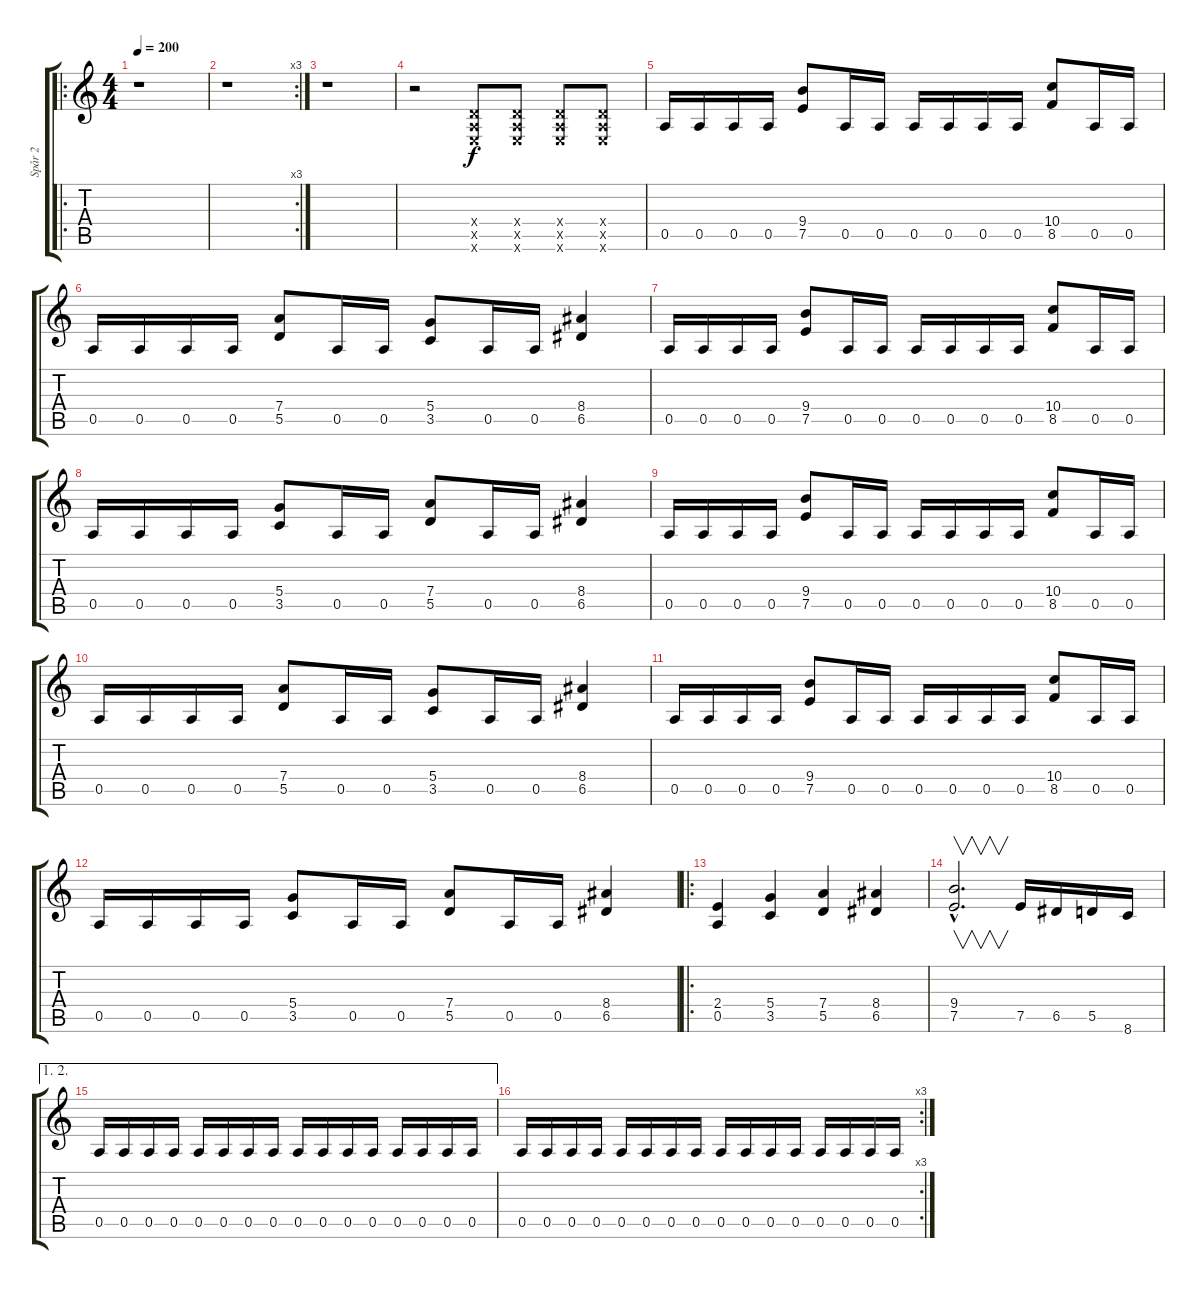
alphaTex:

\track ("Spår 2" "Spår 2") {instrument distortionguitar}
\staff {score tabs}
\tuning (E4 B3 G3 D3 A2 E2) {hide}
\ro
\ts (4 4)
\tempo 200
\clef g2
\ks c
r.1{dy f instrument distortionguitar} |
\rc 3
r.1 |
r.1 |
r.2 (0.4{x} 0.5{x} 0.6{x}).8 (0.4{x} 0.5{x} 0.6{x}).8 (0.4{x} 0.5{x} 0.6{x}).8 (0.4{x} 0.5{x} 0.6{x}).8 |
0.5.16 0.5.16 0.5.16 0.5.16 (9.4 7.5).8 0.5.16 0.5.16 0.5.16 0.5.16 0.5.16 0.5.16 (10.4 8.5).8 0.5.16 0.5.16 |
0.5.16 0.5.16 0.5.16 0.5.16 (7.4 5.5).8 0.5.16 0.5.16 (5.4 3.5).8 0.5.16 0.5.16 (8.4 6.5).4 |
0.5.16 0.5.16 0.5.16 0.5.16 (9.4 7.5).8 0.5.16 0.5.16 0.5.16 0.5.16 0.5.16 0.5.16 (10.4 8.5).8 0.5.16 0.5.16 |
0.5.16 0.5.16 0.5.16 0.5.16 (5.4 3.5).8 0.5.16 0.5.16 (7.4 5.5).8 0.5.16 0.5.16 (8.4 6.5).4 |
0.5.16 0.5.16 0.5.16 0.5.16 (9.4 7.5).8 0.5.16 0.5.16 0.5.16 0.5.16 0.5.16 0.5.16 (10.4 8.5).8 0.5.16 0.5.16 |
0.5.16 0.5.16 0.5.16 0.5.16 (7.4 5.5).8 0.5.16 0.5.16 (5.4 3.5).8 0.5.16 0.5.16 (8.4 6.5).4 |
0.5.16 0.5.16 0.5.16 0.5.16 (9.4 7.5).8 0.5.16 0.5.16 0.5.16 0.5.16 0.5.16 0.5.16 (10.4 8.5).8 0.5.16 0.5.16 |
0.5.16 0.5.16 0.5.16 0.5.16 (5.4 3.5).8 0.5.16 0.5.16 (7.4 5.5).8 0.5.16 0.5.16 (8.4 6.5).4 |
\ro
(2.4 0.5).4{volume 13} (5.4 3.5).4 (7.4 5.5).4 (8.4 6.5).4 |
(9.4{hac} 7.5{hac}).2{v d volume 16} 7.5.16 6.5.16 5.5.16 8.6.16 |
\ae (1 2)
0.5.16 0.5.16 0.5.16 0.5.16 0.5.16 0.5.16 0.5.16 0.5.16 0.5.16 0.5.16 0.5.16 0.5.16 0.5.16 0.5.16 0.5.16 0.5.16 |
\rc 3
0.5.16 0.5.16 0.5.16 0.5.16 0.5.16 0.5.16 0.5.16 0.5.16 0.5.16 0.5.16 0.5.16 0.5.16 0.5.16 0.5.16 0.5.16 0.5.16
